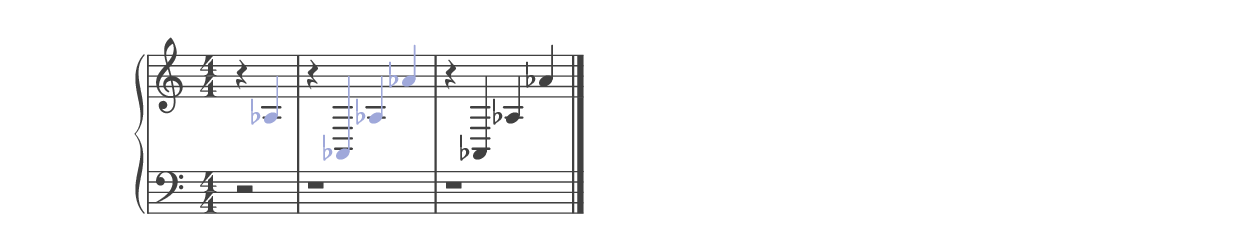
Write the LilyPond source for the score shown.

%% ----------------------------------------------------------------------------
%% Generated on: 2018 December 27
%% Note Name: A3b
%% Octave: 3
%% Clef: treble
%% Filename: 053-36-3-treble-A3b
%% ----------------------------------------------------------------------------

\version "2.19.82"

\include "../piano_note_colors.ly"

\header {
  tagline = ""
}

upper = {
  \clef treble
  \numericTimeSignature
  \override NoteHead.color = #colorized-note
  \override Stem.color = #colorized-note
  \override Accidental.color = #colorized-note
  % treble note in color
  r4 aes4
  % treble octave in color
  r4 aes,4 aes4 aes'4
  \override NoteHead.color = #default-black
  \override Stem.color = #default-black
  \override Accidental.color = #default-black
  % treble octave repeat in black
  r4 aes,4 aes4 aes'4
  \bar "|."
}

lower = {
  \clef bass
  \numericTimeSignature
  \override NoteHead.color = #colorized-note
  \override Stem.color = #colorized-note
  \override Accidental.color = #colorized-note
  % bass note in color
  r2
  % bass octave in color
  r1
  \override NoteHead.color = #default-black
  \override Stem.color = #default-black
  \override Accidental.color = #default-black
  % bass octave repeat in black
  r1
}

\score {
  \new PianoStaff <<
    \context Score
    \applyContext #(override-color-for-all-grobs default-black)
    \time 4/4
    \partial 2
    \new Staff = upper { \upper }
    \new Staff = lower { \lower }
  >>
  \layout { }
  \midi { }
}